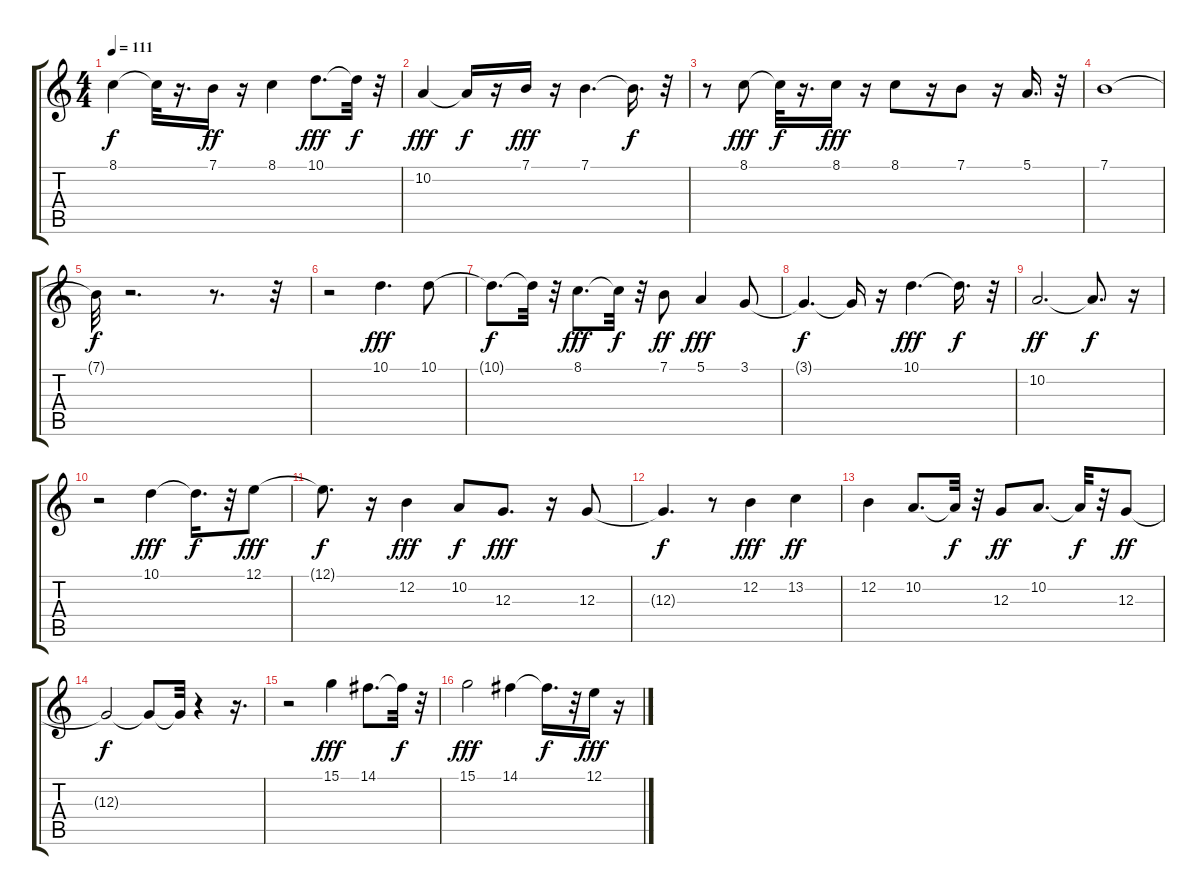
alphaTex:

\track "" {instrument pad1newage}
\staff {score tabs}
\tuning (E4 B3 G3 D3 A2 E2) {hide}
\ts (4 4)
\tempo 111
\clef g2
\ks c
8.1{t}.4{dy f} 8.1{t}.32 r.16{d} 7.1.16{dy ff} r.16 8.1.4 10.1.8{d dy fff} 10.1{t}.32{dy f} r.32 |
10.2.4{dy fff} 10.2{t}.16{dy f} r.16 7.1.16{dy fff} r.16 7.1.4{d} 7.1{t}.16{d dy f} r.32 |
r.8 8.1.8{dy fff} 8.1{t}.32{dy f} r.16{d} 8.1.16{dy fff} r.16 8.1.8 r.16 7.1.8 r.16 5.1.16{d} r.32 |
7.1.1 |
7.1{t}.32{dy f} r.2{d} r.8{d} r.32 |
r.2 10.1.4{d dy fff} 10.1.8 |
10.1{t}.8{d dy f} 10.1{t}.32 r.32 8.1.8{d dy fff} 8.1{t}.32{dy f} r.32 7.1.8{dy ff} 5.1.4{dy fff} 3.1.8 |
3.1{t}.4{d dy f} 3.1{t}.16 r.16 10.1.4{d dy fff} 10.1{t}.16{d dy f} r.32 |
10.2.2{d dy ff} 10.2{t}.8{d dy f} r.16 |
r.2 10.1.4{dy fff} 10.1{t}.16{d dy f} r.32 12.1.8{dy fff} |
12.1{t}.8{d dy f} r.16 12.2.4{dy fff} 10.2.8{dy f} 12.3.8{d dy fff} r.16 12.3.8 |
12.3{t}.4{d dy f} r.8 12.2.4{dy fff} 13.2.4{dy ff} |
12.2.4 10.2.8{d} 10.2{t}.32{dy f} r.32 12.3.8{dy ff} 10.2.8{d} 10.2{t}.32{dy f} r.32 12.3.8{dy ff} |
12.3{t}.2{dy f} 12.3{t}.8 12.3{t}.32 r.4 r.16{d} |
r.2 15.1.4{dy fff} 14.1.8{d} 14.1{t}.32{dy f} r.32 |
15.1.2{dy fff} 14.1.4 14.1{t}.16{d dy f} r.32 12.1.16{dy fff} r.16
